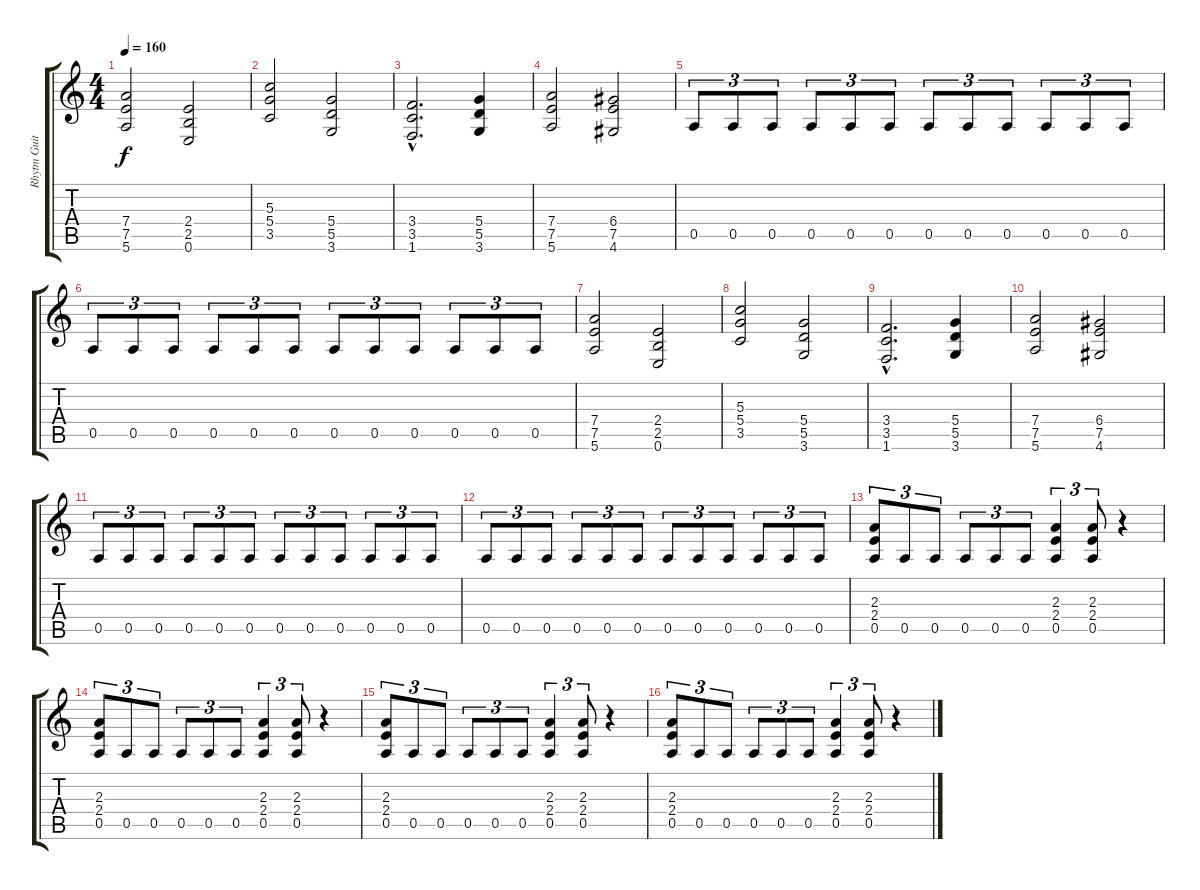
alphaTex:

\track ("Rhytm Guitar" "Rhytm Guit") {instrument distortionguitar}
\staff {score tabs}
\tuning (E4 B3 G3 D3 A2 E2) {hide}
\ts (4 4)
\tempo 160
\clef g2
\ks c
(7.4 7.5 5.6).2{dy f} (2.4 2.5 0.6).2 |
(5.3 5.4 3.5).2 (5.4 5.5 3.6).2 |
(3.4{hac} 3.5{hac} 1.6{hac}).2{d} (5.4 5.5 3.6).4 |
(7.4 7.5 5.6).2 (6.4 7.5 4.6).2 |
0.5.8{tu (3 2)} 0.5.8{tu (3 2)} 0.5.8{tu (3 2)} 0.5.8{tu (3 2)} 0.5.8{tu (3 2)} 0.5.8{tu (3 2)} 0.5.8{tu (3 2)} 0.5.8{tu (3 2)} 0.5.8{tu (3 2)} 0.5.8{tu (3 2)} 0.5.8{tu (3 2)} 0.5.8{tu (3 2)} |
0.5.8{tu (3 2)} 0.5.8{tu (3 2)} 0.5.8{tu (3 2)} 0.5.8{tu (3 2)} 0.5.8{tu (3 2)} 0.5.8{tu (3 2)} 0.5.8{tu (3 2)} 0.5.8{tu (3 2)} 0.5.8{tu (3 2)} 0.5.8{tu (3 2)} 0.5.8{tu (3 2)} 0.5.8{tu (3 2)} |
(7.4 7.5 5.6).2 (2.4 2.5 0.6).2 |
(5.3 5.4 3.5).2 (5.4 5.5 3.6).2 |
(3.4{hac} 3.5{hac} 1.6{hac}).2{d} (5.4 5.5 3.6).4 |
(7.4 7.5 5.6).2 (6.4 7.5 4.6).2 |
0.5.8{tu (3 2)} 0.5.8{tu (3 2)} 0.5.8{tu (3 2)} 0.5.8{tu (3 2)} 0.5.8{tu (3 2)} 0.5.8{tu (3 2)} 0.5.8{tu (3 2)} 0.5.8{tu (3 2)} 0.5.8{tu (3 2)} 0.5.8{tu (3 2)} 0.5.8{tu (3 2)} 0.5.8{tu (3 2)} |
0.5.8{tu (3 2)} 0.5.8{tu (3 2)} 0.5.8{tu (3 2)} 0.5.8{tu (3 2)} 0.5.8{tu (3 2)} 0.5.8{tu (3 2)} 0.5.8{tu (3 2)} 0.5.8{tu (3 2)} 0.5.8{tu (3 2)} 0.5.8{tu (3 2)} 0.5.8{tu (3 2)} 0.5.8{tu (3 2)} |
(2.3 2.4 0.5).8{tu (3 2)} 0.5.8{tu (3 2)} 0.5.8{tu (3 2)} 0.5.8{tu (3 2)} 0.5.8{tu (3 2)} 0.5.8{tu (3 2)} (2.3 2.4 0.5).4{tu (3 2)} (2.3 2.4 0.5).8{tu (3 2)} r.4 |
(2.3 2.4 0.5).8{tu (3 2)} 0.5.8{tu (3 2)} 0.5.8{tu (3 2)} 0.5.8{tu (3 2)} 0.5.8{tu (3 2)} 0.5.8{tu (3 2)} (2.3 2.4 0.5).4{tu (3 2)} (2.3 2.4 0.5).8{tu (3 2)} r.4 |
(2.3 2.4 0.5).8{tu (3 2)} 0.5.8{tu (3 2)} 0.5.8{tu (3 2)} 0.5.8{tu (3 2)} 0.5.8{tu (3 2)} 0.5.8{tu (3 2)} (2.3 2.4 0.5).4{tu (3 2)} (2.3 2.4 0.5).8{tu (3 2)} r.4 |
(2.3 2.4 0.5).8{tu (3 2)} 0.5.8{tu (3 2)} 0.5.8{tu (3 2)} 0.5.8{tu (3 2)} 0.5.8{tu (3 2)} 0.5.8{tu (3 2)} (2.3 2.4 0.5).4{tu (3 2)} (2.3 2.4 0.5).8{tu (3 2)} r.4
